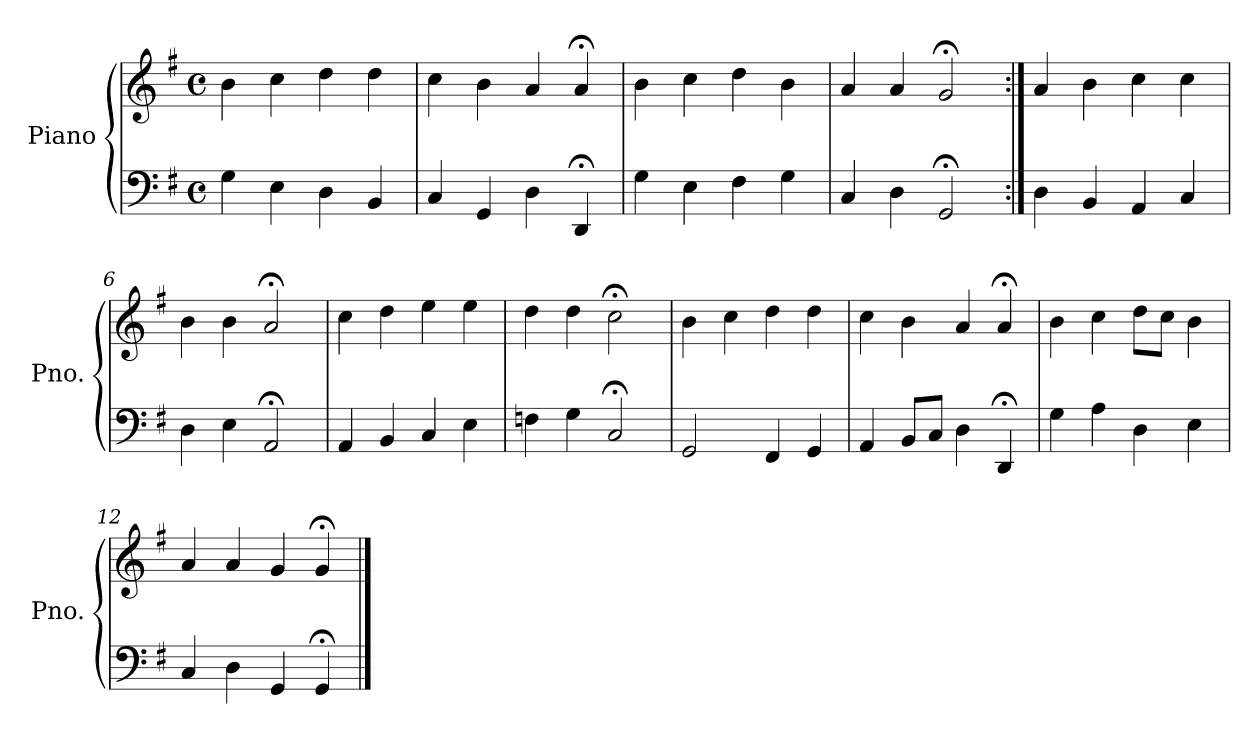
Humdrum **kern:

**kern	**kern
*part1	*part1
*staff2	*staff1
*I"Piano	*
*I'Pno.	*
*clefF4	*clefG2
*k[f#]	*k[f#]
*M4/4	*M4/4
*met(c)	*met(c)
=1	=1
4G\	4b\
4E\	4cc\
4D\	4dd\
4BB/	4dd\
=2	=2
4C/	4cc\
4GG/	4b\
4D\	4a/
4DD;</	4a;</
=3	=3
4G\	4b\
4E\	4cc\
4F#\	4dd\
4G\	4b\
=4	=4
4C/	4a/
4D\	4a/
2GG;</	2g;</
=5:|!	=5:|!
4D\	4a/
4BB/	4b\
4AA/	4cc\
4C/	4cc\
=6	=6
4D\	4b\
4E\	4b\
2AA;</	2a;</
=7	=7
4AA/	4cc\
4BB/	4dd\
4C/	4ee\
4E\	4ee\
=8	=8
4Fn\	4dd\
4G\	4dd\
2C;</	2cc;<\
!!LO:LB:g=z
=9	=9
2GG/	4b\
.	4cc\
4FF#/	4dd\
4GG/	4dd\
=10	=10
4AA/	4cc\
8BB/L	4b\
8C/J	.
4D\	4a/
4DD;</	4a;</
=11	=11
4G\	4b\
4A\	4cc\
4D\	8dd\L
.	8cc\J
4E\	4b\
=12	=12
4C/	4a/
4D\	4a/
4GG/	4g/
4GG;</	4g;</
==	==
*-	*-
